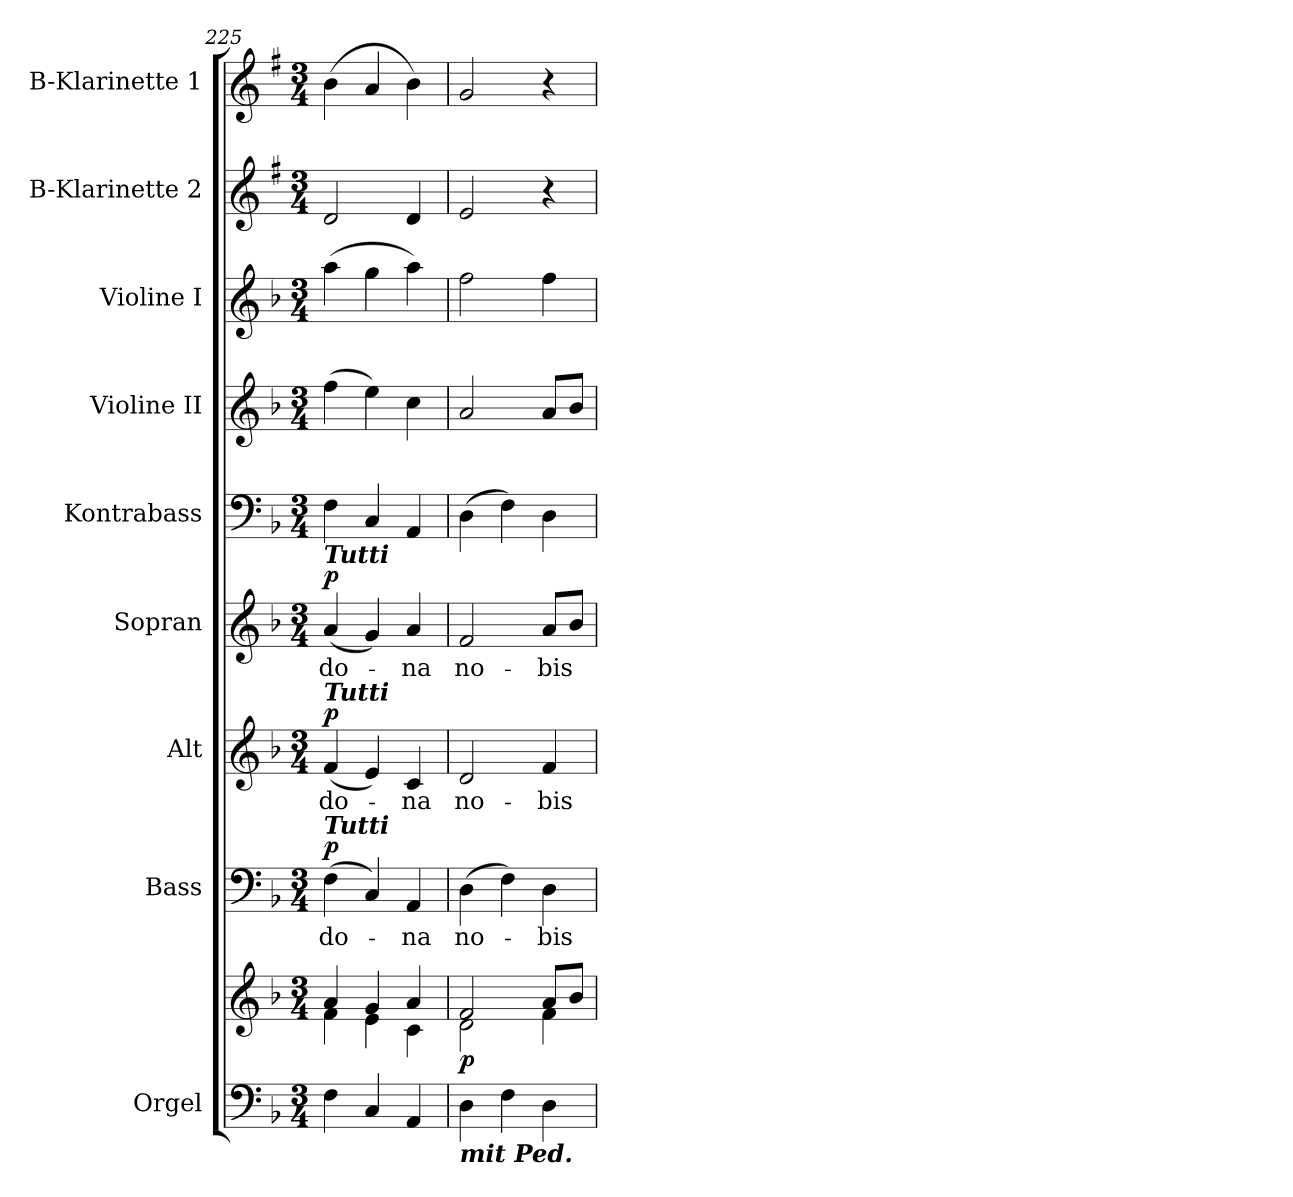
**kern	**kern	**dynam	**kern	**text	**dynam	**kern	**text	**dynam	**kern	**text	**dynam	**kern	**kern	**kern	**kern	**kern
*part9	*part9	*part9	*part8	*part8	*part8	*part7	*part7	*part7	*part6	*part6	*part6	*part5	*part4	*part3	*part2	*part1
*staff10	*staff9	*staff9/10	*staff8	*staff8	*staff8	*staff7	*staff7	*staff7	*staff6	*staff6	*staff6	*staff5	*staff4	*staff3	*staff2	*staff1
*I"Orgel	*	*	*I"Bass	*	*	*I"Alt	*	*	*I"Sopran	*	*	*I"Kontrabass	*I"Violine II	*I"Violine I	*I"B-Klarinette 2	*I"B-Klarinette 1
*I'Org.	*	*	*I'B.	*	*	*I'A.	*	*	*I'S.	*	*	*I'Kb.	*I'Vl. II	*I'Vl. I	*I'B Kl. 2	*I'B Kl. 1
*clefF4	*clefG2	*	*clefF4	*	*	*clefG2	*	*	*clefG2	*	*	*clefF4	*clefG2	*clefG2	*clefG2	*clefG2
*	*	*	*	*	*	*	*	*	*	*	*	*ITrd7c12	*	*	*ITrd1c2	*ITrd1c2
*k[b-]	*k[b-]	*	*k[b-]	*	*	*k[b-]	*	*	*k[b-]	*	*	*k[b-]	*k[b-]	*k[b-]	*k[b-]	*k[b-]
*F:	*F:	*	*F:	*	*	*F:	*	*	*F:	*	*	*F:	*F:	*F:	*F:	*F:
*M3/4	*M3/4	*	*M3/4	*	*	*M3/4	*	*	*M3/4	*	*	*M3/4	*M3/4	*M3/4	*M3/4	*M3/4
=225	=225	=225	=225	=225	=225	=225	=225	=225	=225	=225	=225	=225	=225	=225	=225	=225
*	*^	*	*	*	*	*	*	*	*	*	*	*	*	*	*	*
!	!	!	!	!	!	!	!	!	!	!LO:TX:a:Bi:t=Tutti	!	!	!	!	!	!	!
!	!	!	!	!	!	!	!LO:TX:a:Bi:t=Tutti	!	!	!	!	!	!	!	!	!	!
!	!	!	!	!LO:TX:a:Bi:t=Tutti	!	!	!	!	!	!	!	!	!	!	!	!	!
!	!	!	!	!	!LO:LY:b	!LO:DY:a	!	!LO:LY:b	!LO:DY:a	!	!LO:LY:b	!LO:DY:a	!	!	!	!	!
4F\	4a/	4f\	.	(>4F\	do-	p	(<4f/	do-	p	(<4a/	do-	p	4FF\	(>4ff\	(>4aa\	2c/	(>4a\
4C/	4g/	4e\	.	4C/)	.	.	4e/)	.	.	4g/)	.	.	4CC/	4ee\)	4gg\	.	4g/
!	!	!	!	!	!LO:LY:b	!	!	!LO:LY:b	!	!	!LO:LY:b	!	!	!	!	!	!
4AA/	4a/	4c\	.	4AA/	-na	.	4c/	-na	.	4a/	-na	.	4AAA/	4cc\	4aa\)	4c/	4a\)
=226	=226	=226	=226	=226	=226	=226	=226	=226	=226	=226	=226	=226	=226	=226	=226	=226	=226
!LO:TX:b:Bi:t=mit Ped.	!	!	!	!	!	!	!	!	!	!	!	!	!	!	!	!	!
!	!	!	!LO:DY:b	!	!LO:LY:b	!	!	!LO:LY:b	!	!	!LO:LY:b	!	!	!	!	!	!
4D\	2f/	2d\	p	(>4D\	no-	.	2d/	no-	.	2f/	no-	.	(>4DD\	2a/	2ff\	2d/	2f/
4F\	.	.	.	4F\)	.	.	.	.	.	.	.	.	4FF\)	.	.	.	.
!	!	!	!	!	!LO:LY:b	!	!	!LO:LY:b	!	!	!LO:LY:b	!	!	!	!	!	!
4D\	8a/L	4f\	.	4D\	-bis	.	4f/	-bis	.	8a/L	-bis	.	4DD\	8a/L	4ff\	4r	4r
.	8b-/J	.	.	.	.	.	.	.	.	8b-/J	.	.	.	8b-/J	.	.	.
*	*v	*v	*	*	*	*	*	*	*	*	*	*	*	*	*	*	*
=	=	=	=	=	=	=	=	=	=	=	=	=	=	=	=	=
*-	*-	*-	*-	*-	*-	*-	*-	*-	*-	*-	*-	*-	*-	*-	*-	*-
